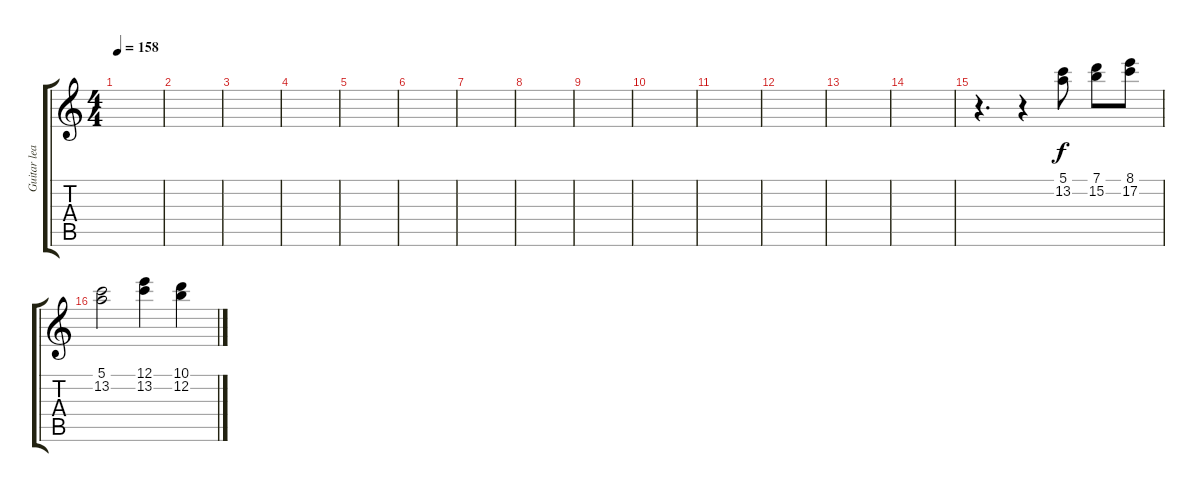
\track ("Guitar lead 1+2" "Guitar lea") {instrument distortionguitar}
\staff {score tabs}
\tuning (E4 B3 G3 D3 A2 E2) {hide}
\ts (4 4)
\tempo 158
\clef g2
\ks c
|
|
|
|
|
|
|
|
|
|
|
|
|
|
r.4{d} r.4 (5.1 13.2).8 (7.1 15.2).8 (8.1 17.2).8 |
(5.1 13.2).2 (12.1 13.2).4 (10.1 12.2).4
